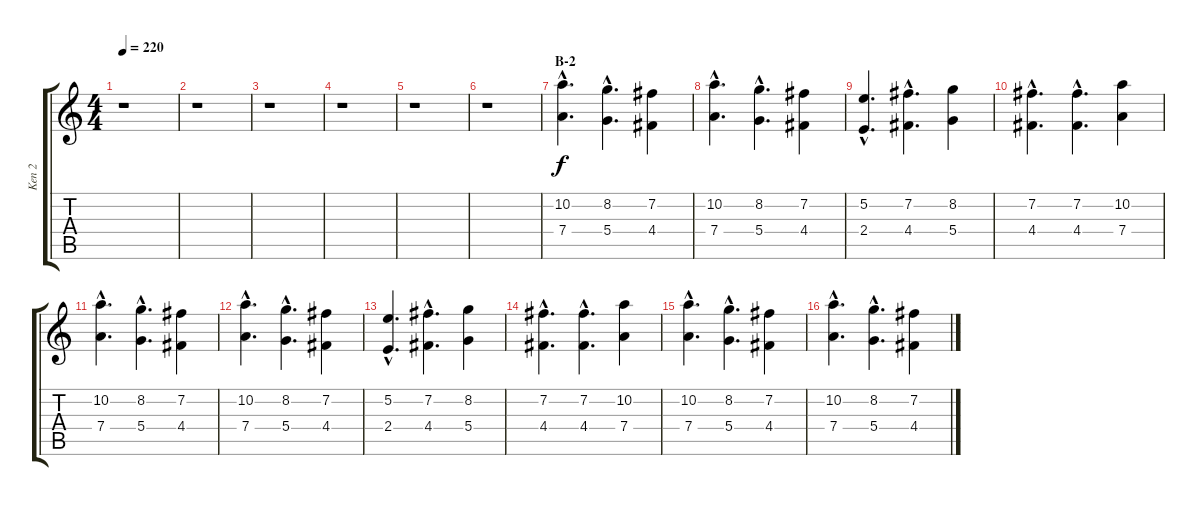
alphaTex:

\track ("Ken 2" "Ken 2") {instrument distortionguitar}
\staff {score tabs}
\tuning (E4 B3 G3 D3 A2 E2) {hide}
\ts (4 4)
\tempo 220
\clef g2
\ks c
r.1{dy mf} |
r.1 |
r.1 |
r.1 |
r.1 |
r.1 |
\section ("" "B-2")
(10.2{hac} 7.4{hac}).4{d dy f} (8.2{hac} 5.4{hac}).4{d} (7.2 4.4).4 |
(10.2{hac} 7.4{hac}).4{d} (8.2{hac} 5.4{hac}).4{d} (7.2 4.4).4 |
(5.2{hac} 2.4{hac}).4{d} (7.2{hac} 4.4{hac}).4{d} (8.2 5.4).4 |
(7.2{hac} 4.4{hac}).4{d} (7.2{hac} 4.4{hac}).4{d} (10.2 7.4).4 |
(10.2{hac} 7.4{hac}).4{d} (8.2{hac} 5.4{hac}).4{d} (7.2 4.4).4 |
(10.2{hac} 7.4{hac}).4{d} (8.2{hac} 5.4{hac}).4{d} (7.2 4.4).4 |
(5.2{hac} 2.4{hac}).4{d} (7.2{hac} 4.4{hac}).4{d} (8.2 5.4).4 |
(7.2{hac} 4.4{hac}).4{d} (7.2{hac} 4.4{hac}).4{d} (10.2 7.4).4 |
(10.2{hac} 7.4{hac}).4{d} (8.2{hac} 5.4{hac}).4{d} (7.2 4.4).4 |
(10.2{hac} 7.4{hac}).4{d} (8.2{hac} 5.4{hac}).4{d} (7.2 4.4).4
